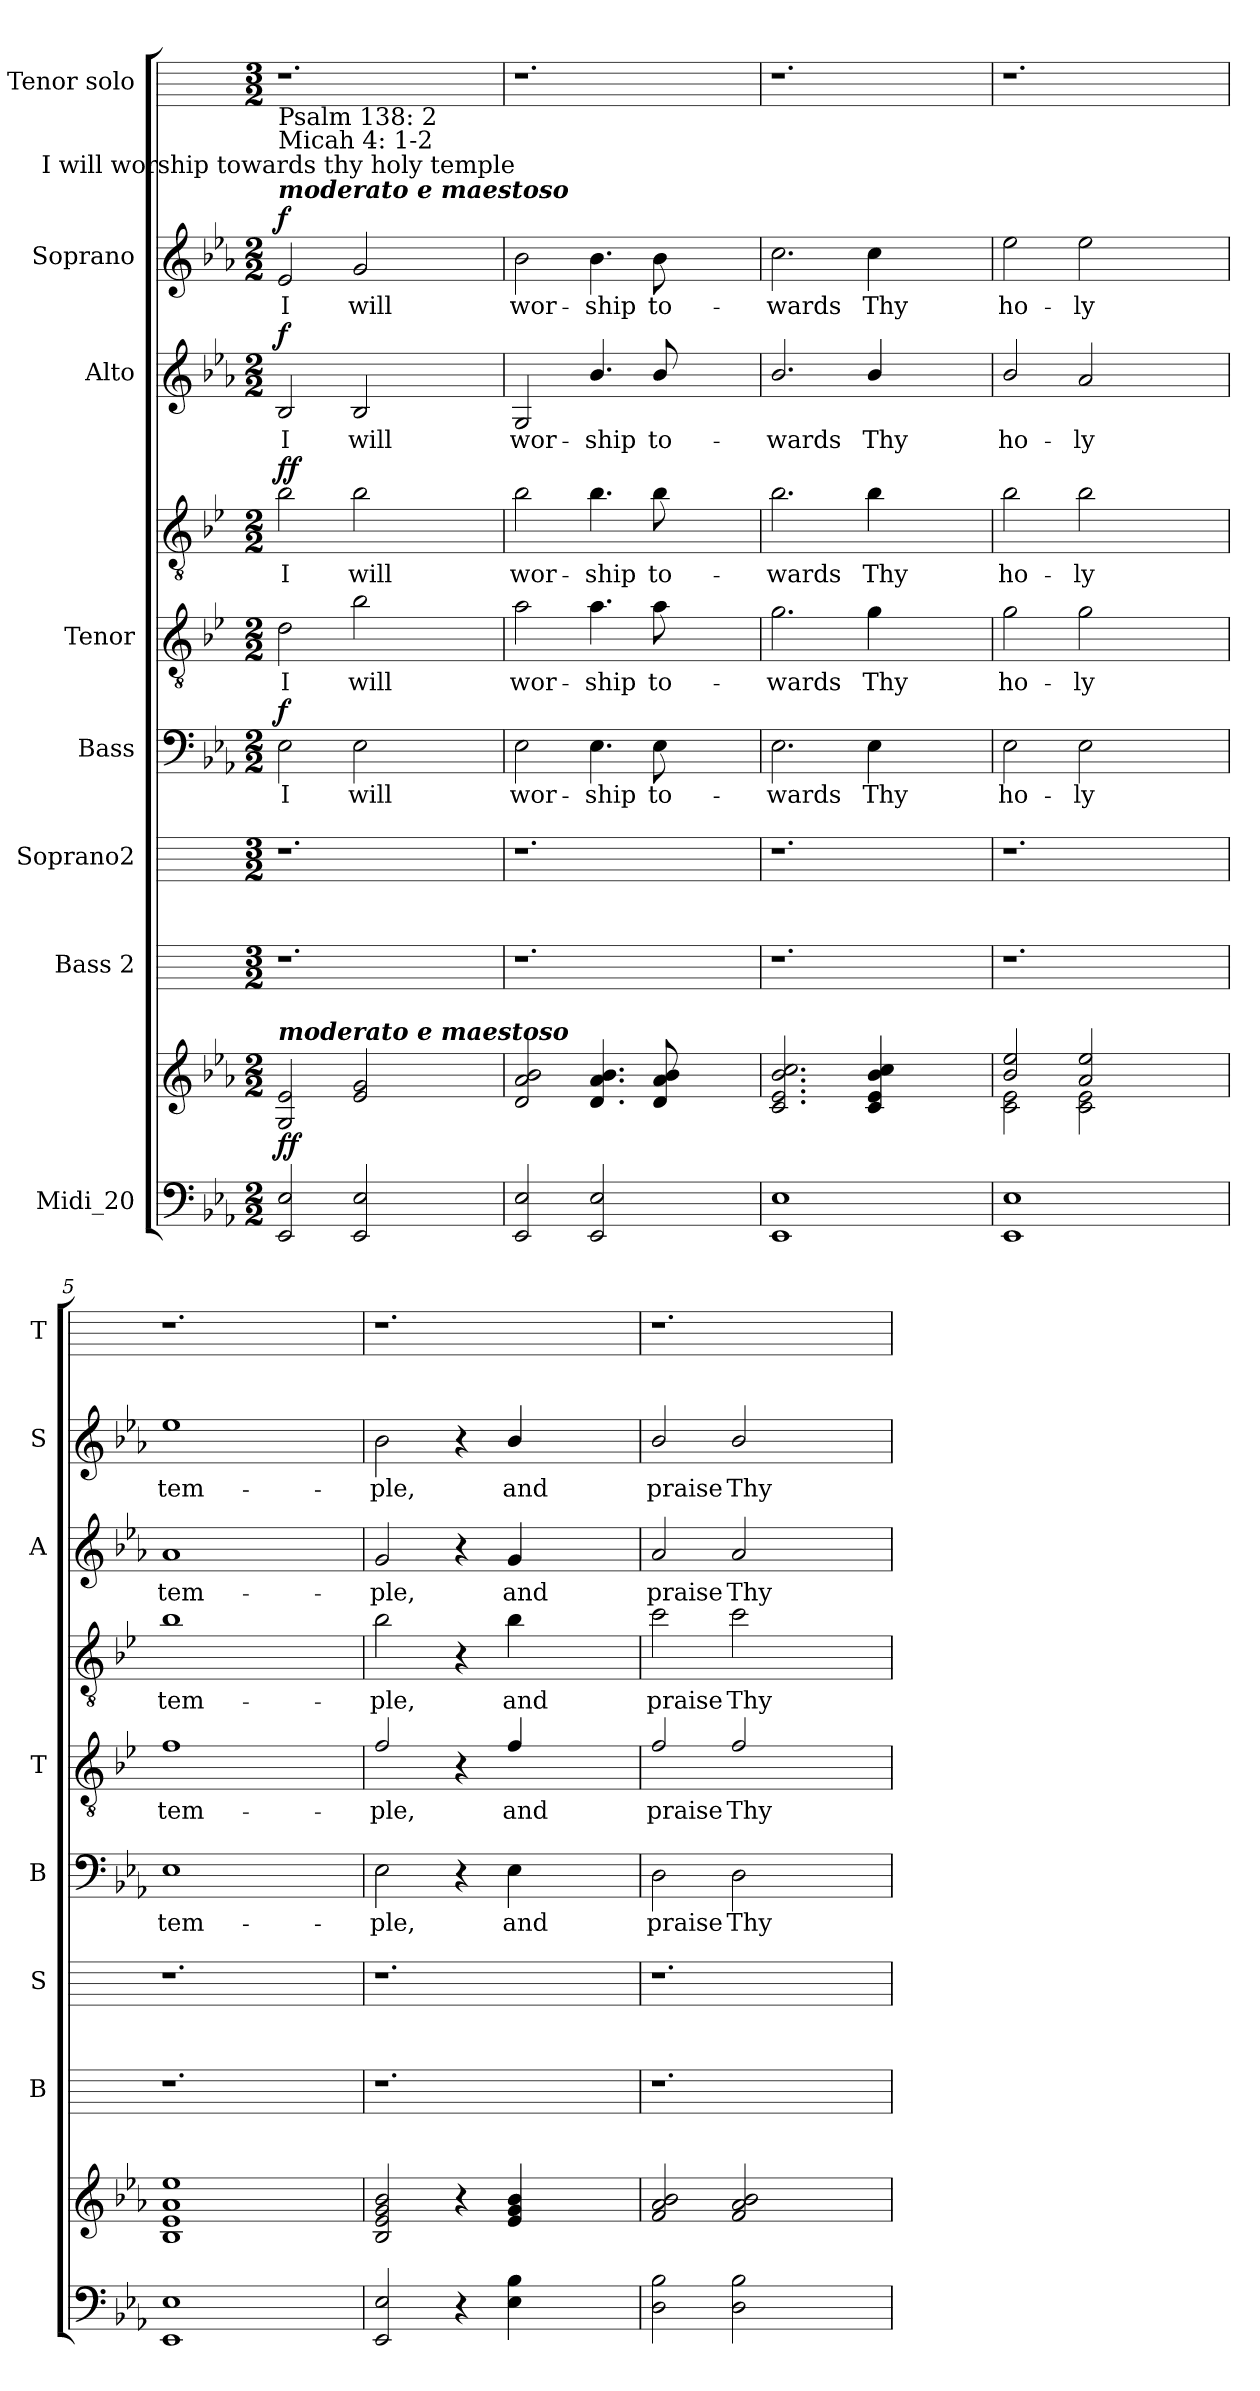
**kern	**kern	**dynam	**kern	**kern	**kern	**text	**dynam	**kern	**text	**kern	**text	**dynam	**kern	**text	**dynam	**kern	**text	**dynam	**kern
*part8	*part8	*part8	*part7	*part6	*part5	*part5	*part5	*part4	*part4	*part4	*part4	*part4	*part3	*part3	*part3	*part2	*part2	*part2	*part1
*staff10	*staff9	*staff9/10	*staff8	*staff7	*staff6	*staff6	*staff6	*staff5	*staff5	*staff4	*staff4	*staff4/5	*staff3	*staff3	*staff3	*staff2	*staff2	*staff2	*staff1
*I"Midi_20	*	*	*I"Bass 2	*I"Soprano2	*I"Bass	*	*	*I"Tenor	*	*	*	*	*I"Alto	*	*	*I"Soprano	*	*	*I"Tenor solo
*	*	*	*I'B	*I'S	*I'B	*	*	*I'T	*	*	*	*	*I'A	*	*	*I'S	*	*	*I'T
*clefF4	*clefG2	*	*	*	*clefF4	*	*	*clefGv2	*	*clefGv2	*	*	*clefG2	*	*	*clefG2	*	*	*
*	*	*	*	*	*	*	*	*ITrd4c7	*	*ITrd4c7	*	*	*	*	*	*	*	*	*
*k[b-e-a-]	*k[b-e-a-]	*	*	*	*k[b-e-a-]	*	*	*k[b-e-a-]	*	*k[b-e-a-]	*	*	*k[b-e-a-]	*	*	*k[b-e-a-]	*	*	*
*E-:	*E-:	*	*	*	*E-:	*	*	*E-:	*	*E-:	*	*	*E-:	*	*	*E-:	*	*	*
*M2/2	*M2/2	*	*M3/2	*M3/2	*M2/2	*	*	*M2/2	*	*M2/2	*	*	*M2/2	*	*	*M2/2	*	*	*M3/2
*MM120	*MM120	*	*MM120	*MM120	*MM120	*	*	*MM120	*	*MM120	*	*	*MM120	*	*	*MM120	*	*	*MM120
=1	=1	=1	=1	=1	=1	=1	=1	=1	=1	=1	=1	=1	=1	=1	=1	=1	=1	=1	=1
*	*^	*	*	*	*	*	*	*	*	*	*	*	*	*	*	*	*	*	*
!	!	!	!	!	!	!	!	!	!	!	!	!	!	!	!	!	!LO:TX:a:Bi:t=moderato e maestoso	!	!	!
!	!	!	!	!	!	!	!	!	!	!	!	!	!	!	!	!	!LO:TX:a:cj:t=I will worship towards thy holy temple	!	!	!
!	!	!	!	!	!	!	!	!	!	!	!	!	!	!	!	!	!LO:TX:a:t=Psalm 138&colon; 2\nMicah 4&colon; 1-2	!	!	!
!	!LO:TX:a:Bi:t=moderato e maestoso	!	!	!	!	!	!	!	!	!	!	!	!	!	!	!	!	!	!	!
!	!	!	!LO:DY:a=2	!	!	!	!LO:LY:b	!	!	!LO:LY:b	!	!LO:LY:b	!	!	!LO:LY:b	!	!	!LO:LY:b	!	!
!	!	!	!LO:DY:n=1:b	!	!	!	!	!LO:DY:b	!	!	!	!	!LO:DY:b=2	!	!	!	!	!	!	!
!	!	!	!	!	!	!	!	!	!	!	!	!	!LO:DY:n=1:b	!	!	!LO:DY:b	!	!	!LO:DY:b	!
2EE- 2E-	2G/ 2e-/	1ryy	f f	1.r	1.r	2E-	I	f	2G	I	2e-	I	f f	2B-	I	f	2e-	I	f	1.r
!	!	!	!	!	!	!	!LO:LY:b	!	!	!LO:LY:b	!	!LO:LY:b	!	!	!LO:LY:b	!	!	!LO:LY:b	!	!
2EE- 2E-	2e-/ 2g/	.	.	.	.	2E-	will	.	2e-	will	2e-	will	.	2B-	will	.	2g	will	.	.
2ryy	2ryy	2ryy	.	.	.	2ryy	.	.	2ryy	.	2ryy	.	.	2ryy	.	.	2ryy	.	.	.
=2	=2	=2	=2	=2	=2	=2	=2	=2	=2	=2	=2	=2	=2	=2	=2	=2	=2	=2	=2	=2
!	!	!	!	!	!	!	!LO:LY:b	!	!	!LO:LY:b	!	!LO:LY:b	!	!	!LO:LY:b	!	!	!LO:LY:b	!	!
2EE- 2E-	2d/ 2a-/ 2b-/	1ryy	.	1.r	1.r	2E-	wor-	.	2d	-wor-	2e-	wor-	.	2G	wor-	.	2b-	wor-	.	1.r
!	!	!	!	!	!	!	!LO:LY:b	!	!	!LO:LY:b	!	!LO:LY:b	!	!	!LO:LY:b	!	!	!LO:LY:b	!	!
2EE- 2E-	4.d/ 4.a-/ 4.b-/	.	.	.	.	4.E-	-ship	.	4.d	-ship	4.e-	-ship	.	4.b-/	-ship	.	4.b-	-ship	.	.
!	!	!	!	!	!	!	!LO:LY:b	!	!	!LO:LY:b	!	!LO:LY:b	!	!	!LO:LY:b	!	!	!LO:LY:b	!	!
.	8d/ 8a-/ 8b-/	.	.	.	.	8E-	to-	.	8d	to-	8e-	to-	.	8b-/	to-	.	8b-	to-	.	.
2ryy	2ryy	2ryy	.	.	.	2ryy	.	.	2ryy	.	2ryy	.	.	2ryy	.	.	2ryy	.	.	.
=3	=3	=3	=3	=3	=3	=3	=3	=3	=3	=3	=3	=3	=3	=3	=3	=3	=3	=3	=3	=3
!	!	!	!	!	!	!	!LO:LY:b	!	!	!LO:LY:b	!	!LO:LY:b	!	!	!LO:LY:b	!	!	!LO:LY:b	!	!
1EE- 1E-	2.c/ 2.e-/ 2.b-/ 2.cc/	1ryy	.	1.r	1.r	2.E-	-wards	.	2.c	wards	2.e-	-wards	.	2.b-/	-wards	.	2.cc	-wards	.	1.r
!	!	!	!	!	!	!	!LO:LY:b	!	!	!LO:LY:b	!	!LO:LY:b	!	!	!LO:LY:b	!	!	!LO:LY:b	!	!
.	4c/ 4e-/ 4b-/ 4cc/	.	.	.	.	4E-	Thy	.	4c	Thy	4e-	Thy	.	4b-/	Thy	.	4cc	Thy	.	.
2ryy	2ryy	2ryy	.	.	.	2ryy	.	.	2ryy	.	2ryy	.	.	2ryy	.	.	2ryy	.	.	.
=4	=4	=4	=4	=4	=4	=4	=4	=4	=4	=4	=4	=4	=4	=4	=4	=4	=4	=4	=4	=4
!	!	!	!	!	!	!	!LO:LY:b	!	!	!LO:LY:b	!	!LO:LY:b	!	!	!LO:LY:b	!	!	!LO:LY:b	!	!
1EE- 1E-	2b-/ 2ee-/	2c\ 2e-\	.	1.r	1.r	2E-	ho-	.	2c	ho-	2e-	ho-	.	2b-/	ho-	.	2ee-	ho-	.	1.r
!	!	!	!	!	!	!	!LO:LY:b	!	!	!LO:LY:b	!	!LO:LY:b	!	!	!LO:LY:b	!	!	!LO:LY:b	!	!
.	2a-/ 2ee-/	2c\ 2e-\	.	.	.	2E-	-ly	.	2c	-ly	2e-	-ly	.	2a-	-ly	.	2ee-	-ly	.	.
2ryy	2ryy	2ryy	.	.	.	2ryy	.	.	2ryy	.	2ryy	.	.	2ryy	.	.	2ryy	.	.	.
=5	=5	=5	=5	=5	=5	=5	=5	=5	=5	=5	=5	=5	=5	=5	=5	=5	=5	=5	=5	=5
!	!	!	!	!	!	!	!LO:LY:b	!	!	!LO:LY:b	!	!LO:LY:b	!	!	!LO:LY:b	!	!	!LO:LY:b	!	!
1EE- 1E-	1a-/ 1ee-/	1B-\ 1e-\	.	1.r	1.r	1E-	tem-	.	1B-	-tem-	1e-	tem-	.	1a-	tem-	.	1ee-	tem-	.	1.r
2ryy	2ryy	2ryy	.	.	.	2ryy	.	.	2ryy	.	2ryy	.	.	2ryy	.	.	2ryy	.	.	.
=6	=6	=6	=6	=6	=6	=6	=6	=6	=6	=6	=6	=6	=6	=6	=6	=6	=6	=6	=6	=6
!	!	!	!	!	!	!	!LO:LY:b	!	!	!LO:LY:b	!	!LO:LY:b	!	!	!LO:LY:b	!	!	!LO:LY:b	!	!
2EE- 2E-	2B-/ 2e-/ 2g/ 2b-/	1ryy	.	1.r	1.r	2E-	-ple,	.	2B-/	ple,	2e-	-ple,	.	2g	-ple,	.	2b-	-ple,	.	1.r
4r	4r	.	.	.	.	4r	.	.	4r	.	4r	.	.	4r	.	.	4r	.	.	.
!	!	!	!	!	!	!	!LO:LY:b	!	!	!LO:LY:b	!	!LO:LY:b	!	!	!LO:LY:b	!	!	!LO:LY:b	!	!
4E- 4B-	4e-/ 4g/ 4b-/	.	.	.	.	4E-	and	.	4B-/	and	4e-	and	.	4g	and	.	4b-/	and	.	.
2ryy	2ryy	2ryy	.	.	.	2ryy	.	.	2ryy	.	2ryy	.	.	2ryy	.	.	2ryy	.	.	.
=7	=7	=7	=7	=7	=7	=7	=7	=7	=7	=7	=7	=7	=7	=7	=7	=7	=7	=7	=7	=7
!	!	!	!	!	!	!	!LO:LY:b	!	!	!LO:LY:b	!	!LO:LY:b	!	!	!LO:LY:b	!	!	!LO:LY:b	!	!
2D 2B-	2f/ 2a-/ 2b-/	1ryy	.	1.r	1.r	2D	praise	.	2B-/	praise	2f	praise	.	2a-	praise	.	2b-/	praise	.	1.r
!	!	!	!	!	!	!	!LO:LY:b	!	!	!LO:LY:b	!	!LO:LY:b	!	!	!LO:LY:b	!	!	!LO:LY:b	!	!
2D 2B-	2f/ 2a-/ 2b-/	.	.	.	.	2D	Thy	.	2B-/	Thy	2f	Thy	.	2a-	Thy	.	2b-/	Thy	.	.
2ryy	2ryy	2ryy	.	.	.	2ryy	.	.	2ryy	.	2ryy	.	.	2ryy	.	.	2ryy	.	.	.
*	*v	*v	*	*	*	*	*	*	*	*	*	*	*	*	*	*	*	*	*	*
=	=	=	=	=	=	=	=	=	=	=	=	=	=	=	=	=	=	=	=
*-	*-	*-	*-	*-	*-	*-	*-	*-	*-	*-	*-	*-	*-	*-	*-	*-	*-	*-	*-
